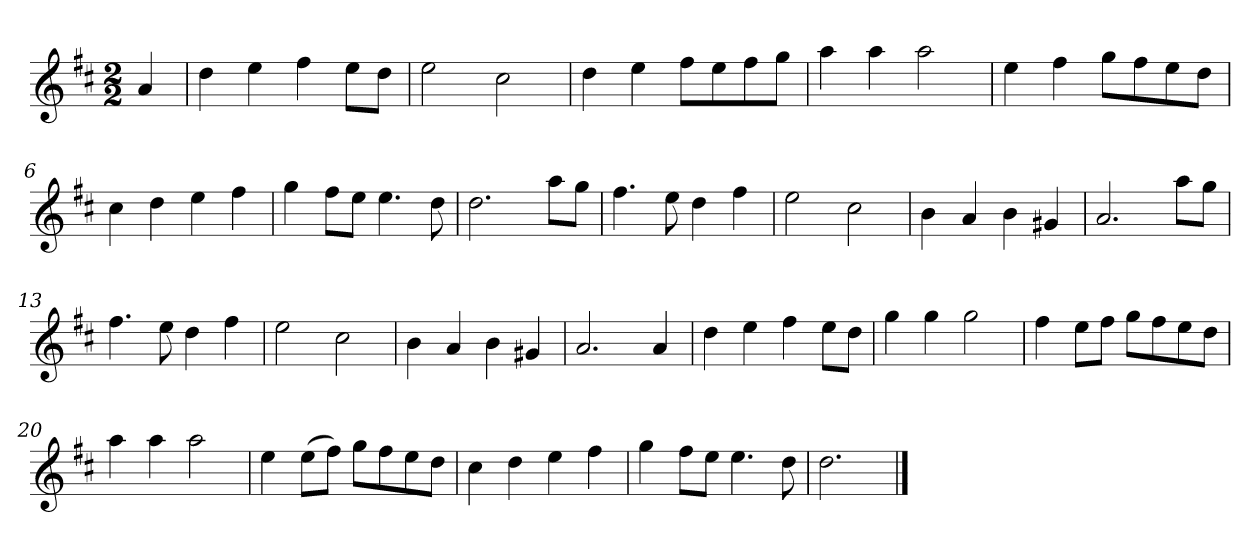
**kern
*part1
*staff1
*k[f#c#]
*M2/2
*MM120
=
4a
=1
4dd
4ee
4ff#
8eeL
8ddJ
=2
2ee
2cc#
=3
4dd
4ee
8ff#L
8ee
8ff#
8ggJ
=4
4aa
4aa
2aa
=5
4ee
4ff#
8ggL
8ff#
8ee
8ddJ
=6
4cc#
4dd
4ee
4ff#
=7
4gg
8ff#L
8eeJ
4.ee
8dd
=8
2.dd
8aaL
8ggJ
=9
4.ff#
8ee
4dd
4ff#
=10
2ee
2cc#
=11
4b
4a
4b
4g#X
=12
2.a
8aaL
8ggJ
=13
4.ff#
8ee
4dd
4ff#
=14
2ee
2cc#
=15
4b
4a
4b
4g#X
=16
2.a
4a
=17
4dd
4ee
4ff#
8eeL
8ddJ
=18
4gg
4gg
2gg
=19
4ff#
8eeL
8ff#J
8ggL
8ff#
8ee
8ddJ
=20
4aa
4aa
2aa
=21
4ee
(8eeL
8ff#J)
8ggL
8ff#
8ee
8ddJ
=22
4cc#
4dd
4ee
4ff#
=23
4gg
8ff#L
8eeJ
4.ee
8dd
=24
2.dd
==
*-
